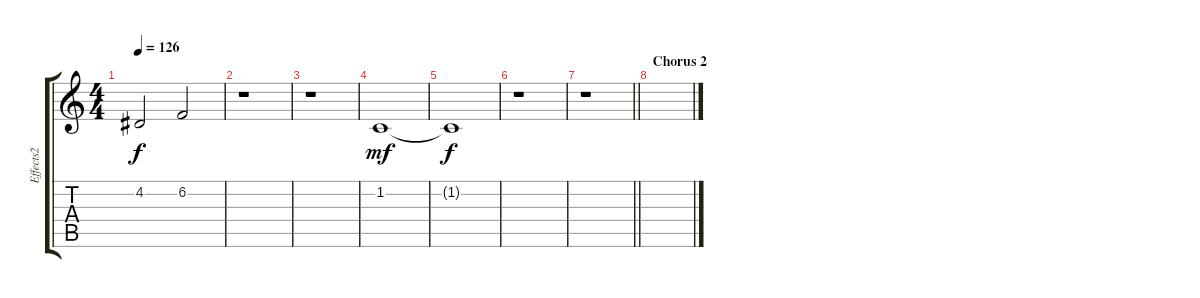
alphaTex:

\track ("Effects2" "Effects2") {instrument bagpipe}
\staff {score tabs}
\tuning (E4 B3 G3 D3 A2 E2) {hide}
\ts (4 4)
\tempo 126
\clef g2
\ks c
4.2.2{dy f} 6.2.2 |
r.1 |
r.1 |
1.2.1{dy mf} |
1.2{t}.1{dy f} |
r.1 |
\barLineRight lightlight
r.1 |
\section ("" "Chorus 2")
